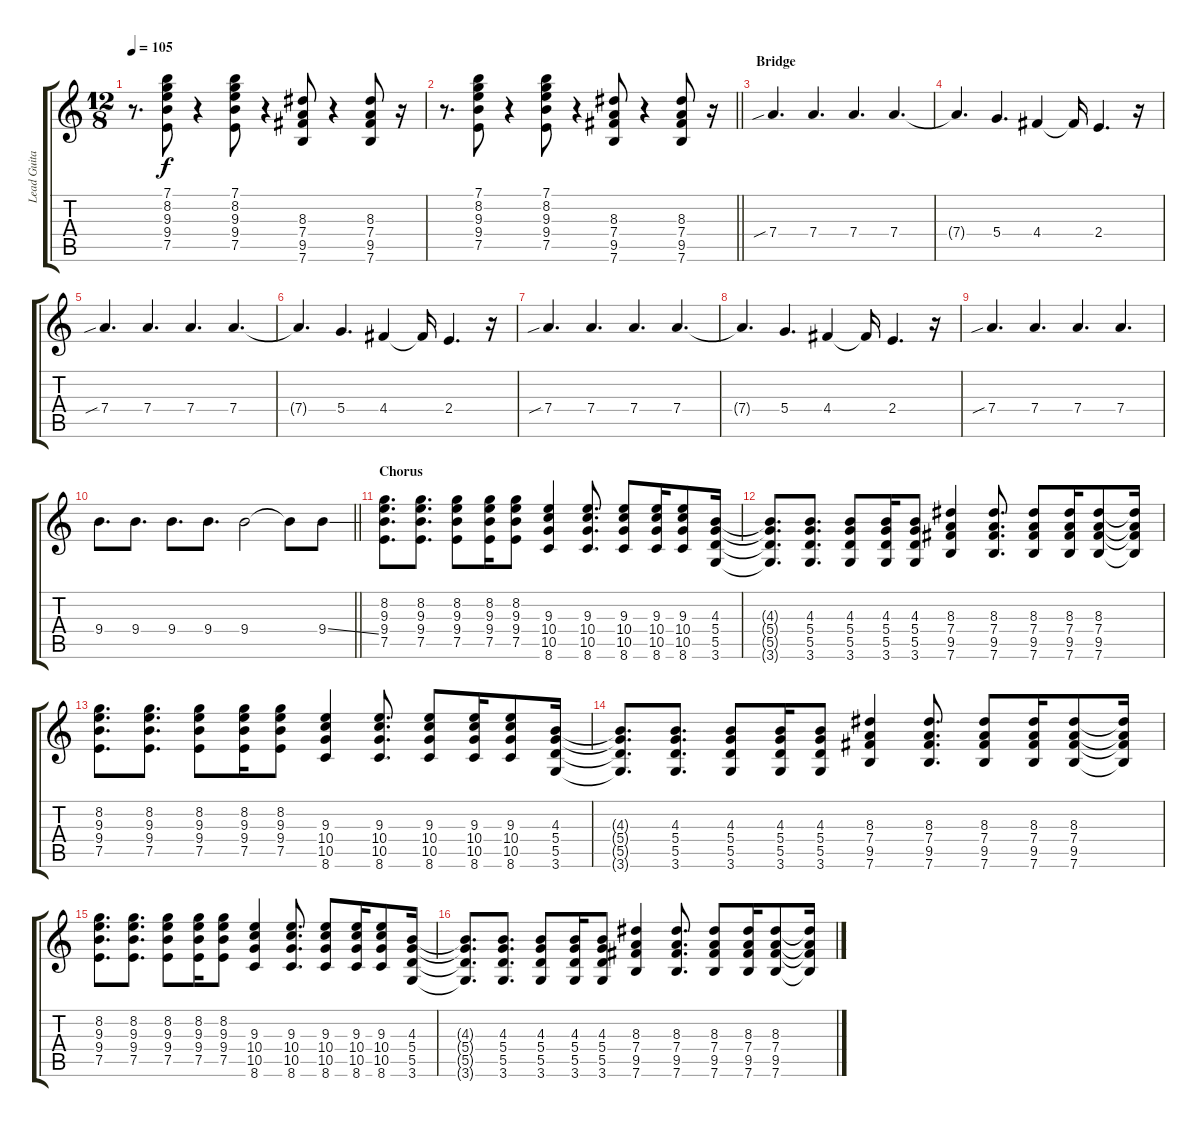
\track ("Lead Guitar" "Lead Guita") {instrument overdrivenguitar}
\staff {score tabs}
\tuning (E4 B3 G3 D3 A2 E2) {hide}
\ts (12 8)
\tempo 105
\clef g2
\ks c
r.8{d dy f} (7.1 8.2 9.3 9.4 7.5).8 r.4 (7.1 8.2 9.3 9.4 7.5).8 r.4 (8.3 7.4 9.5 7.6).8 r.4 (8.3 7.4 9.5 7.6).8 r.16 |
\barLineRight lightlight
r.8{d} (7.1 8.2 9.3 9.4 7.5).8 r.4 (7.1 8.2 9.3 9.4 7.5).8 r.4 (8.3 7.4 9.5 7.6).8 r.4 (8.3 7.4 9.5 7.6).8 r.16 |
\section ("" "Bridge")
7.4{sib}.4{d volume 13} 7.4.4{d} 7.4.4{d} 7.4.4{d volume 10} |
7.4{t}.4{d} 5.4.4{d volume 13} 4.4.4 4.4{t}.16 2.4.4{d} r.16 |
7.4{sib}.4{d volume 13} 7.4.4{d} 7.4.4{d} 7.4.4{d volume 10} |
7.4{t}.4{d} 5.4.4{d volume 13} 4.4.4 4.4{t}.16 2.4.4{d} r.16 |
7.4{sib}.4{d volume 13} 7.4.4{d} 7.4.4{d} 7.4.4{d volume 10} |
7.4{t}.4{d} 5.4.4{d volume 13} 4.4.4 4.4{t}.16 2.4.4{d} r.16 |
7.4{sib}.4{d volume 13} 7.4.4{d} 7.4.4{d} 7.4.4{d} |
\barLineRight lightlight
9.4.8{d} 9.4.8{d} 9.4.8{d} 9.4.8{d} 9.4.2 9.4{t}.8 9.4{ss}.8 |
\section ("" "Chorus")
(8.2 9.3 9.4 7.5).8{d volume 10} (8.2 9.3 9.4 7.5).8{d} (8.2 9.3 9.4 7.5).8 (8.2 9.3 9.4 7.5).16 (8.2 9.3 9.4 7.5).8 (9.3 10.4 10.5 8.6).4 (9.3 10.4 10.5 8.6).8{d} (9.3 10.4 10.5 8.6).8 (9.3 10.4 10.5 8.6).16 (9.3 10.4 10.5 8.6).8 (4.3 5.4 5.5 3.6).16 |
(4.3{t} 5.4{t} 5.5{t} 3.6{t}).8{d} (4.3 5.4 5.5 3.6).8{d} (4.3 5.4 5.5 3.6).8 (4.3 5.4 5.5 3.6).16 (4.3 5.4 5.5 3.6).8 (8.3 7.4 9.5 7.6).4 (8.3 7.4 9.5 7.6).8{d} (8.3 7.4 9.5 7.6).8 (8.3 7.4 9.5 7.6).16 (8.3 7.4 9.5 7.6).8 (8.3{t} 7.4{t} 9.5{t} 7.6{t}).16 |
(8.2 9.3 9.4 7.5).8{d} (8.2 9.3 9.4 7.5).8{d} (8.2 9.3 9.4 7.5).8 (8.2 9.3 9.4 7.5).16 (8.2 9.3 9.4 7.5).8 (9.3 10.4 10.5 8.6).4 (9.3 10.4 10.5 8.6).8{d} (9.3 10.4 10.5 8.6).8 (9.3 10.4 10.5 8.6).16 (9.3 10.4 10.5 8.6).8 (4.3 5.4 5.5 3.6).16 |
(4.3{t} 5.4{t} 5.5{t} 3.6{t}).8{d} (4.3 5.4 5.5 3.6).8{d} (4.3 5.4 5.5 3.6).8 (4.3 5.4 5.5 3.6).16 (4.3 5.4 5.5 3.6).8 (8.3 7.4 9.5 7.6).4 (8.3 7.4 9.5 7.6).8{d} (8.3 7.4 9.5 7.6).8 (8.3 7.4 9.5 7.6).16 (8.3 7.4 9.5 7.6).8 (8.3{t} 7.4{t} 9.5{t} 7.6{t}).16 |
(8.2 9.3 9.4 7.5).8{d} (8.2 9.3 9.4 7.5).8{d} (8.2 9.3 9.4 7.5).8 (8.2 9.3 9.4 7.5).16 (8.2 9.3 9.4 7.5).8 (9.3 10.4 10.5 8.6).4 (9.3 10.4 10.5 8.6).8{d} (9.3 10.4 10.5 8.6).8 (9.3 10.4 10.5 8.6).16 (9.3 10.4 10.5 8.6).8 (4.3 5.4 5.5 3.6).16 |
(4.3{t} 5.4{t} 5.5{t} 3.6{t}).8{d} (4.3 5.4 5.5 3.6).8{d} (4.3 5.4 5.5 3.6).8 (4.3 5.4 5.5 3.6).16 (4.3 5.4 5.5 3.6).8 (8.3 7.4 9.5 7.6).4 (8.3 7.4 9.5 7.6).8{d} (8.3 7.4 9.5 7.6).8 (8.3 7.4 9.5 7.6).16 (8.3 7.4 9.5 7.6).8 (8.3{t} 7.4{t} 9.5{t} 7.6{t}).16
